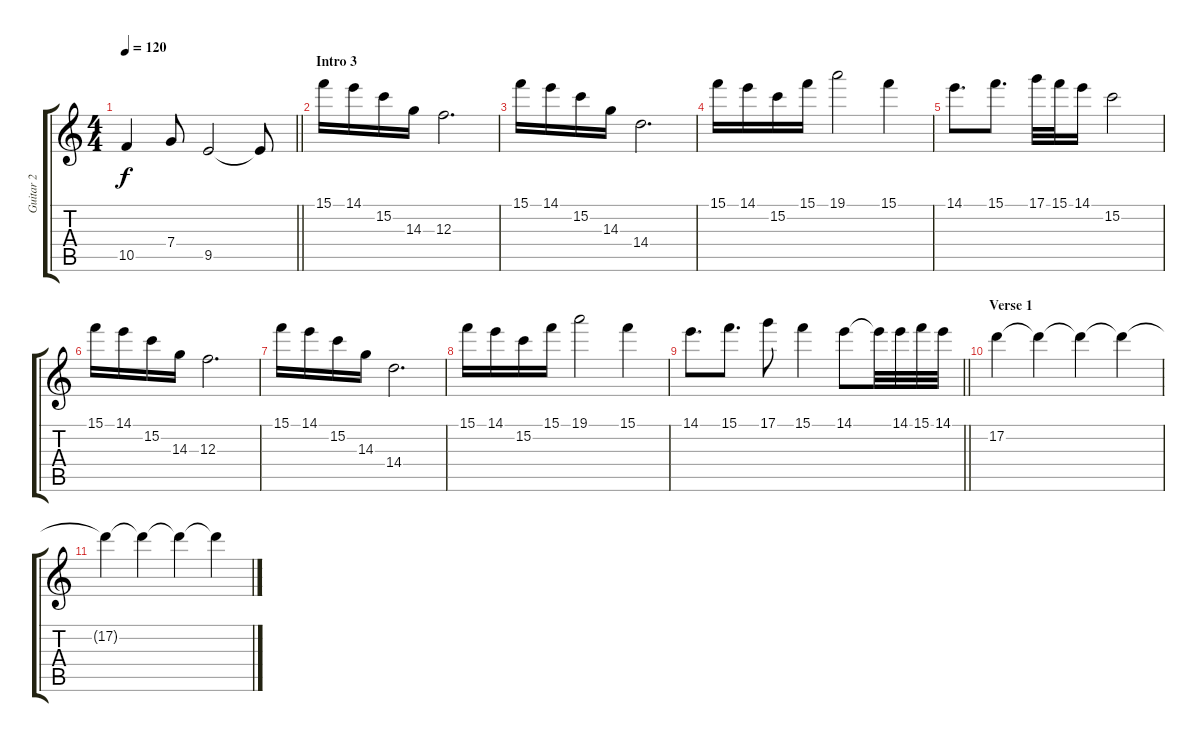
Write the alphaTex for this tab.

\track ("Guitar 2" "Guitar 2") {instrument acousticguitarsteel}
\staff {score tabs}
\tuning (D4 A3 F3 C3 G2 D2) {hide}
\ts (4 4)
\tempo 120
\clef g2
\barLineRight lightlight
\ks c
10.5{t}.4{dy f} 7.4.8 9.5.2 9.5{t}.8 |
\section ("" "Intro 3")
15.1.16 14.1.16 15.2.16 14.3.16 12.3.2{d} |
15.1.16 14.1.16 15.2.16 14.3.16 14.4.2{d} |
15.1.16 14.1.16 15.2.16 15.1.16 19.1.2 15.1.4 |
14.1.8{d} 15.1.8{d} 17.1.32 15.1.32 14.1.16 15.2.2 |
15.1.16 14.1.16 15.2.16 14.3.16 12.3.2{d} |
15.1.16 14.1.16 15.2.16 14.3.16 14.4.2{d} |
15.1.16 14.1.16 15.2.16 15.1.16 19.1.2 15.1.4 |
\barLineRight lightlight
14.1.8{d} 15.1.8{d} 17.1.8 15.1.4 14.1.8 14.1{t}.32 14.1.32 15.1.32 14.1.32 |
\section ("" "Verse 1")
17.2.4 17.2{t}.4{volume 11} 17.2{t}.4{volume 10} 17.2{t}.4{volume 9} |
17.2{t}.4{volume 8} 17.2{t}.4{volume 7} 17.2{t}.4{volume 5} 17.2{t}.4{volume 3}
